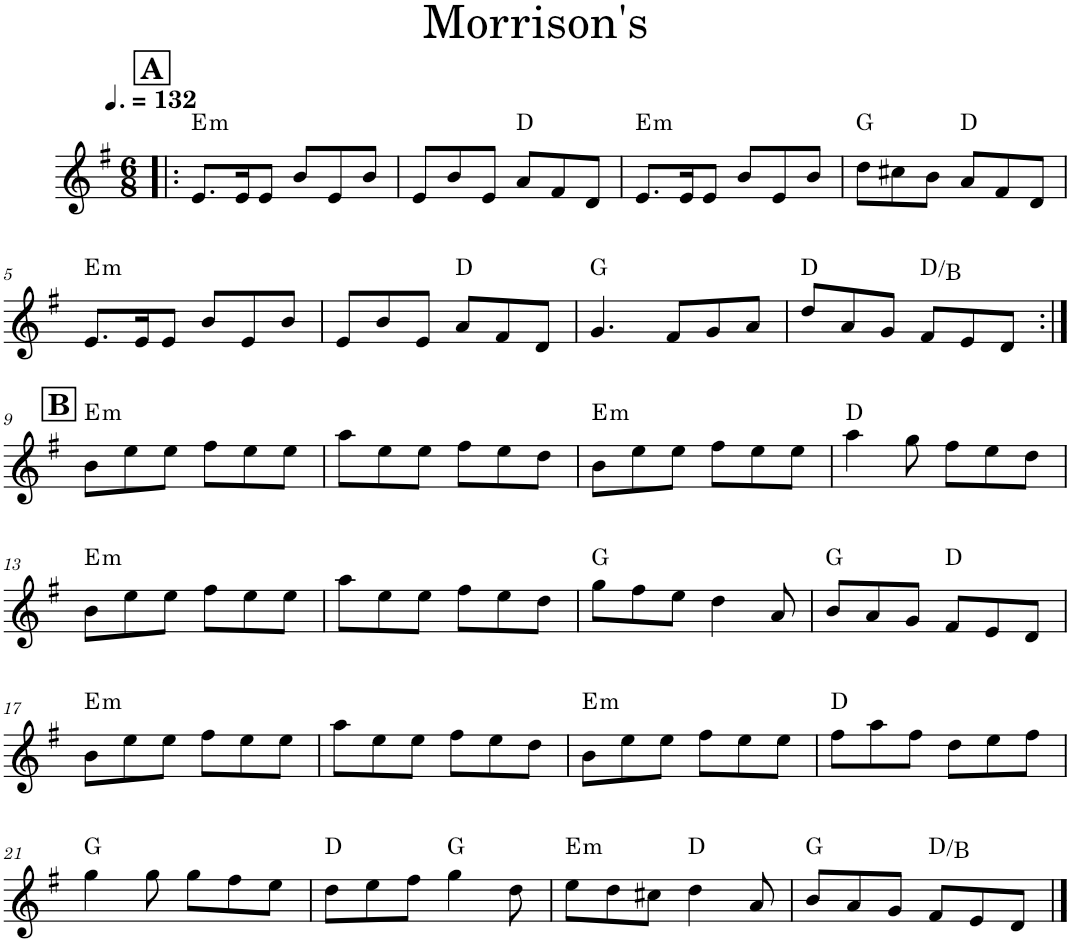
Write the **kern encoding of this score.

**kern	**harte
*part1	*part1
*staff1	*
*I"Piano	*
*I'Pno.	*
*clefG2	*
*k[f#]	*
*M6/8	*
*MM198	*
!!LO:REH:place=s1:a:B:cj:fs=14:t=A
=1!|:	=1!|:
!	!LO:H:kt=m
8.e/L	E:min
16e/K	.
8e/J	.
8b/L	.
8e/	.
8b/J	.
=2	=2
8e/L	.
8b/	.
8e/J	.
8a/L	D:maj
8f#/	.
8d/J	.
=3	=3
!	!LO:H:kt=m
8.e/L	E:min
16e/K	.
8e/J	.
8b/L	.
8e/	.
8b/J	.
=4	=4
8dd\L	G:maj
8cc#X\	.
8b\J	.
8a/L	D:maj
8f#/	.
8d/J	.
!!LO:LB:g=z
=5	=5
!	!LO:H:kt=m
8.e/L	E:min
16e/K	.
8e/J	.
8b/L	.
8e/	.
8b/J	.
=6	=6
8e/L	.
8b/	.
8e/J	.
8a/L	D:maj
8f#/	.
8d/J	.
=7	=7
4.g/	G:maj
8f#/L	.
8g/	.
8a/J	.
=8	=8
8dd/L	D:maj
8a/	.
8g/J	.
8f#/L	D:maj/6
8e/	.
8d/J	.
!!LO:LB:g=z
!!LO:REH:place=s1:a:B:cj:fs=14:t=B
=9:|!	=9:|!
!	!LO:H:kt=m
8b\L	E:min
8ee\	.
8ee\J	.
8ff#\L	.
8ee\	.
8ee\J	.
=10	=10
8aa\L	.
8ee\	.
8ee\J	.
8ff#\L	.
8ee\	.
8dd\J	.
=11	=11
!	!LO:H:kt=m
8b\L	E:min
8ee\	.
8ee\J	.
8ff#\L	.
8ee\	.
8ee\J	.
=12	=12
4aa\	D:maj
8gg\	.
8ff#\L	.
8ee\	.
8dd\J	.
!!LO:LB:g=z
=13	=13
!	!LO:H:kt=m
8b\L	E:min
8ee\	.
8ee\J	.
8ff#\L	.
8ee\	.
8ee\J	.
=14	=14
8aa\L	.
8ee\	.
8ee\J	.
8ff#\L	.
8ee\	.
8dd\J	.
=15	=15
8gg\L	G:maj
8ff#\	.
8ee\J	.
4dd\	.
8a/	.
=16	=16
8b/L	G:maj
8a/	.
8g/J	.
8f#/L	D:maj
8e/	.
8d/J	.
!!LO:LB:g=z
=17	=17
!	!LO:H:kt=m
8b\L	E:min
8ee\	.
8ee\J	.
8ff#\L	.
8ee\	.
8ee\J	.
=18	=18
8aa\L	.
8ee\	.
8ee\J	.
8ff#\L	.
8ee\	.
8dd\J	.
=19	=19
!	!LO:H:kt=m
8b\L	E:min
8ee\	.
8ee\J	.
8ff#\L	.
8ee\	.
8ee\J	.
=20	=20
8ff#\L	D:maj
8aa\	.
8ff#\J	.
8dd\L	.
8ee\	.
8ff#\J	.
!!LO:LB:g=z
=21	=21
4gg\	G:maj
8gg\	.
8gg\L	.
8ff#\	.
8ee\J	.
=22	=22
8dd\L	D:maj
8ee\	.
8ff#\J	.
4gg\	G:maj
8dd\	.
=23	=23
!	!LO:H:kt=m
8ee\L	E:min
8dd\	.
8cc#X\J	.
4dd\	D:maj
8a/	.
=24	=24
8b/L	G:maj
8a/	.
8g/J	.
8f#/L	D:maj/6
8e/	.
8d/J	.
==	==
*-	*-
